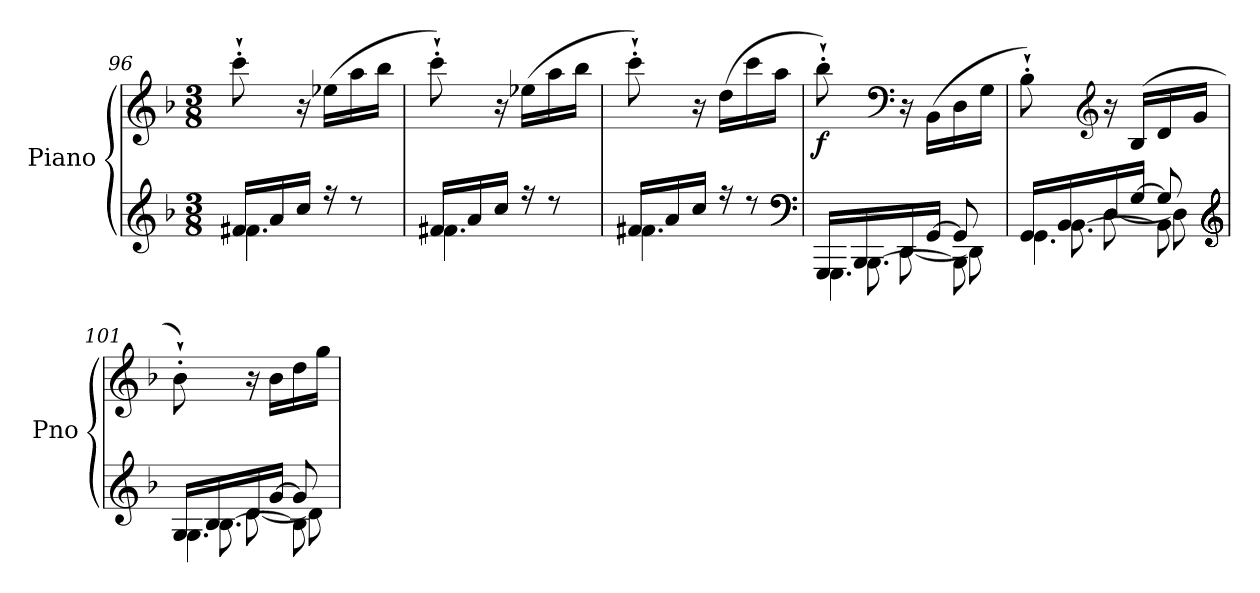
**kern	**kern	**dynam
*part1	*part1	*part1
*staff2	*staff1	*staff1/2
*I"Piano	*	*
*I'Pno	*	*
*clefG2	*clefG2	*
*k[b-]	*k[b-]	*
*F:	*F:	*
*M3/8	*M3/8	*
=96	=96	=96
*^	*	*
16f#/LL	4.f#X\	8ccc`'\	.
16a/	.	.	.
16cc/JJ	.	16r	.
16r	.	(16ee-X\LL	.
8r	.	16aa\	.
.	.	16bb-\JJ	.
=97	=97	=97	=97
16f#/LL	4.f#X\	8ccc`'\)	.
16a/	.	.	.
16cc/JJ	.	16r	.
16r	.	(16ee-X\LL	.
8r	.	16aa\	.
.	.	16bb-\JJ	.
=98	=98	=98	=98
16f#/LL	4.f#X\	8ccc`'\)	.
16a/	.	.	.
16cc/JJ	.	16r	.
16r	.	(16dd\LL	.
8r	.	16ccc\	.
.	.	16aa\JJ	.
*v	*v	*	*
*clefF4	*	*
=99	=99	=99
*^	*	*
*	*^	*	*
*	*	*^	*	*
!	!	!	!	!	!LO:DY:b
16GGG/LL	4.GGG\	16ryy	8ryy	8bb-`'\)	f
16BBB-/	.	[8.BBB-\	.	.	.
*	*	*	*	*clefF4	*
16DD/	.	.	[8DD\	16r	.
[16GG/JJ	.	.	.	(16BB-\LL	.
8GG/]	.	8BBB-\]	8DD\]	16D\	.
.	.	.	.	16G\JJ	.
!!LO:LB:g=z
=100	=100	=100	=100	=100	=100
16GG/LL	4.GG\	16ryy	8ryy	8B-`'\)	.
16BB-/	.	[8.BB-\	.	.	.
*	*	*	*	*clefG2	*
16D/	.	.	[8D\	16r	.
[16G/JJ	.	.	.	(16B-/LL	.
8G/]	.	8BB-\]	8D\]	16d/	.
.	.	.	.	16g/JJ	.
*clefG2	*	*	*	*	*
=101	=101	=101	=101	=101	=101
16G/LL	4.G\	16ryy	8ryy	8b-`'\)	.
16B-/	.	[8.B-\	.	.	.
16d/	.	.	[8d\	16r	.
[16g/JJ	.	.	.	16b-\LL	.
8g/]	.	8B-\]	8d\]	16dd\	.
.	.	.	.	16gg\JJ	.
*v	*v	*v	*v	*	*
=	=	=
*-	*-	*-
